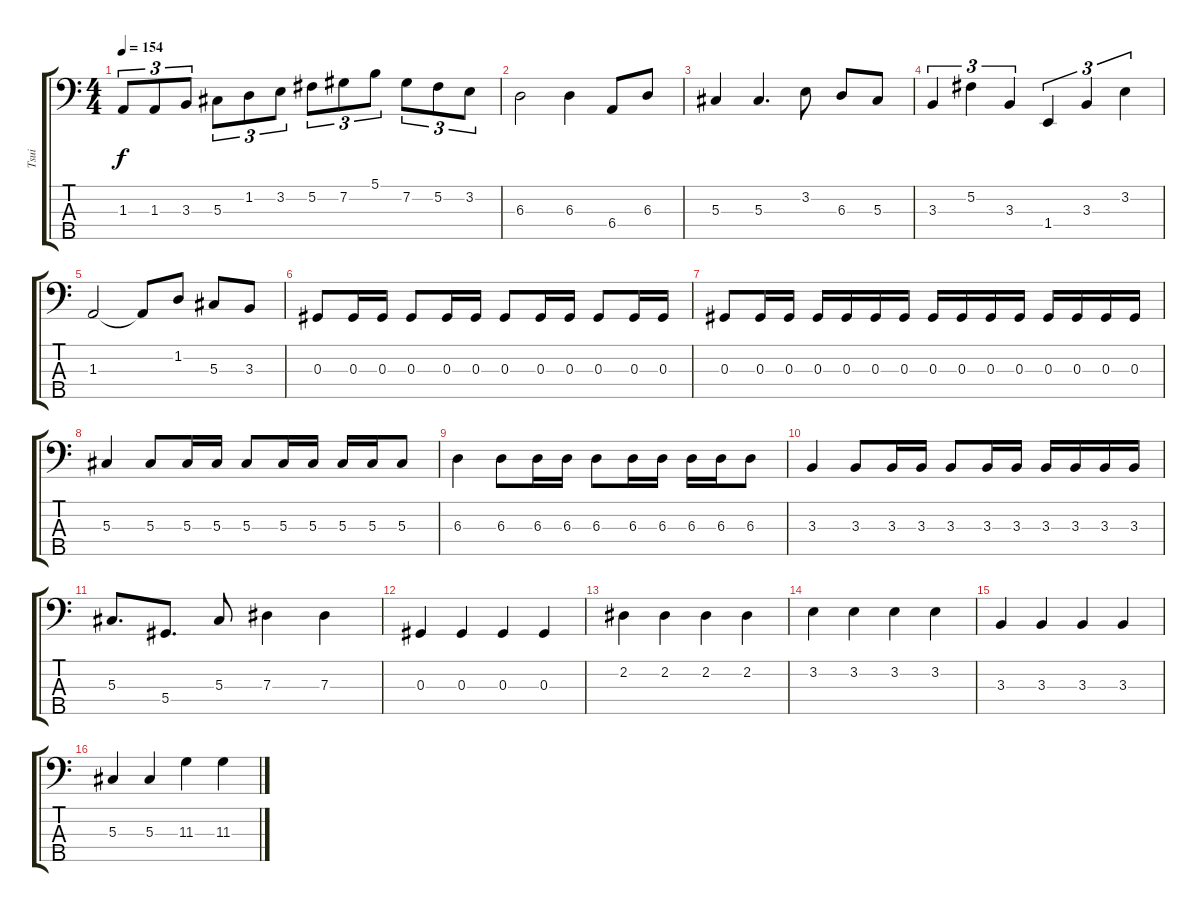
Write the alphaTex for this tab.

\track ("Tsui" "Tsui") {instrument electricbassfinger}
\staff {score tabs}
\tuning (Gb2 Db2 Ab1 Eb1 Bb0) {hide}
\ts (4 4)
\tempo 154
\clef f4
\ks c
1.3.8{tu (3 2) dy f} 1.3.8{tu (3 2)} 3.3.8{tu (3 2)} 5.3.8{tu (3 2)} 1.2.8{tu (3 2)} 3.2.8{tu (3 2)} 5.2.8{tu (3 2)} 7.2.8{tu (3 2)} 5.1.8{tu (3 2)} 7.2.8{tu (3 2)} 5.2.8{tu (3 2)} 3.2.8{tu (3 2)} |
6.3.2 6.3.4 6.4.8 6.3.8 |
5.3.4 5.3.4{d} 3.2.8 6.3.8 5.3.8 |
3.3.4{tu (3 2)} 5.2.4{tu (3 2)} 3.3.4{tu (3 2)} 1.4.4{tu (3 2)} 3.3.4{tu (3 2)} 3.2.4{tu (3 2)} |
1.3.2 1.3{t}.8 1.2.8 5.3.8 3.3.8 |
0.3.8 0.3.16 0.3.16 0.3.8 0.3.16 0.3.16 0.3.8 0.3.16 0.3.16 0.3.8 0.3.16 0.3.16 |
0.3.8 0.3.16 0.3.16 0.3.16 0.3.16 0.3.16 0.3.16 0.3.16 0.3.16 0.3.16 0.3.16 0.3.16 0.3.16 0.3.16 0.3.16 |
5.3.4 5.3.8 5.3.16 5.3.16 5.3.8 5.3.16 5.3.16 5.3.16 5.3.16 5.3.8 |
6.3.4 6.3.8 6.3.16 6.3.16 6.3.8 6.3.16 6.3.16 6.3.16 6.3.16 6.3.8 |
3.3.4 3.3.8 3.3.16 3.3.16 3.3.8 3.3.16 3.3.16 3.3.16 3.3.16 3.3.16 3.3.16 |
5.3.8{d} 5.4.8{d} 5.3.8 7.3.4 7.3.4 |
0.3.4 0.3.4 0.3.4 0.3.4 |
2.2.4 2.2.4 2.2.4 2.2.4 |
3.2.4 3.2.4 3.2.4 3.2.4 |
3.3.4 3.3.4 3.3.4 3.3.4 |
5.3.4 5.3.4 11.3.4 11.3.4
